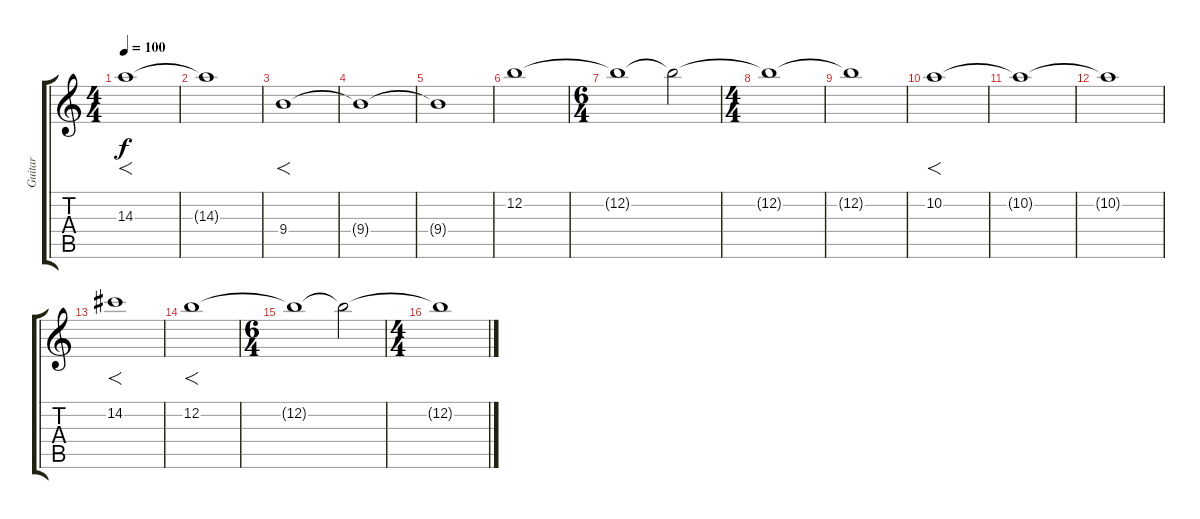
\track ("Guitar" "Guitar") {instrument distortionguitar}
\staff {score tabs}
\tuning (E4 B3 G3 D3 A2 E2) {hide}
\ts (4 4)
\tempo 100
\clef g2
\ks c
14.3.1{f dy f} |
14.3{t}.1 |
9.4.1{f balance 0} |
9.4{t}.1 |
9.4{t}.1 |
12.2.1 |
\ts (6 4)
12.2{t}.1 12.2{t}.2 |
\ts (4 4)
12.2{t}.1 |
12.2{t}.1 |
10.2.1{f balance 12} |
10.2{t}.1 |
10.2{t}.1 |
14.2.1{f} |
12.2.1{f} |
\ts (6 4)
12.2{t}.1 12.2{t}.2 |
\ts (4 4)
12.2{t}.1
